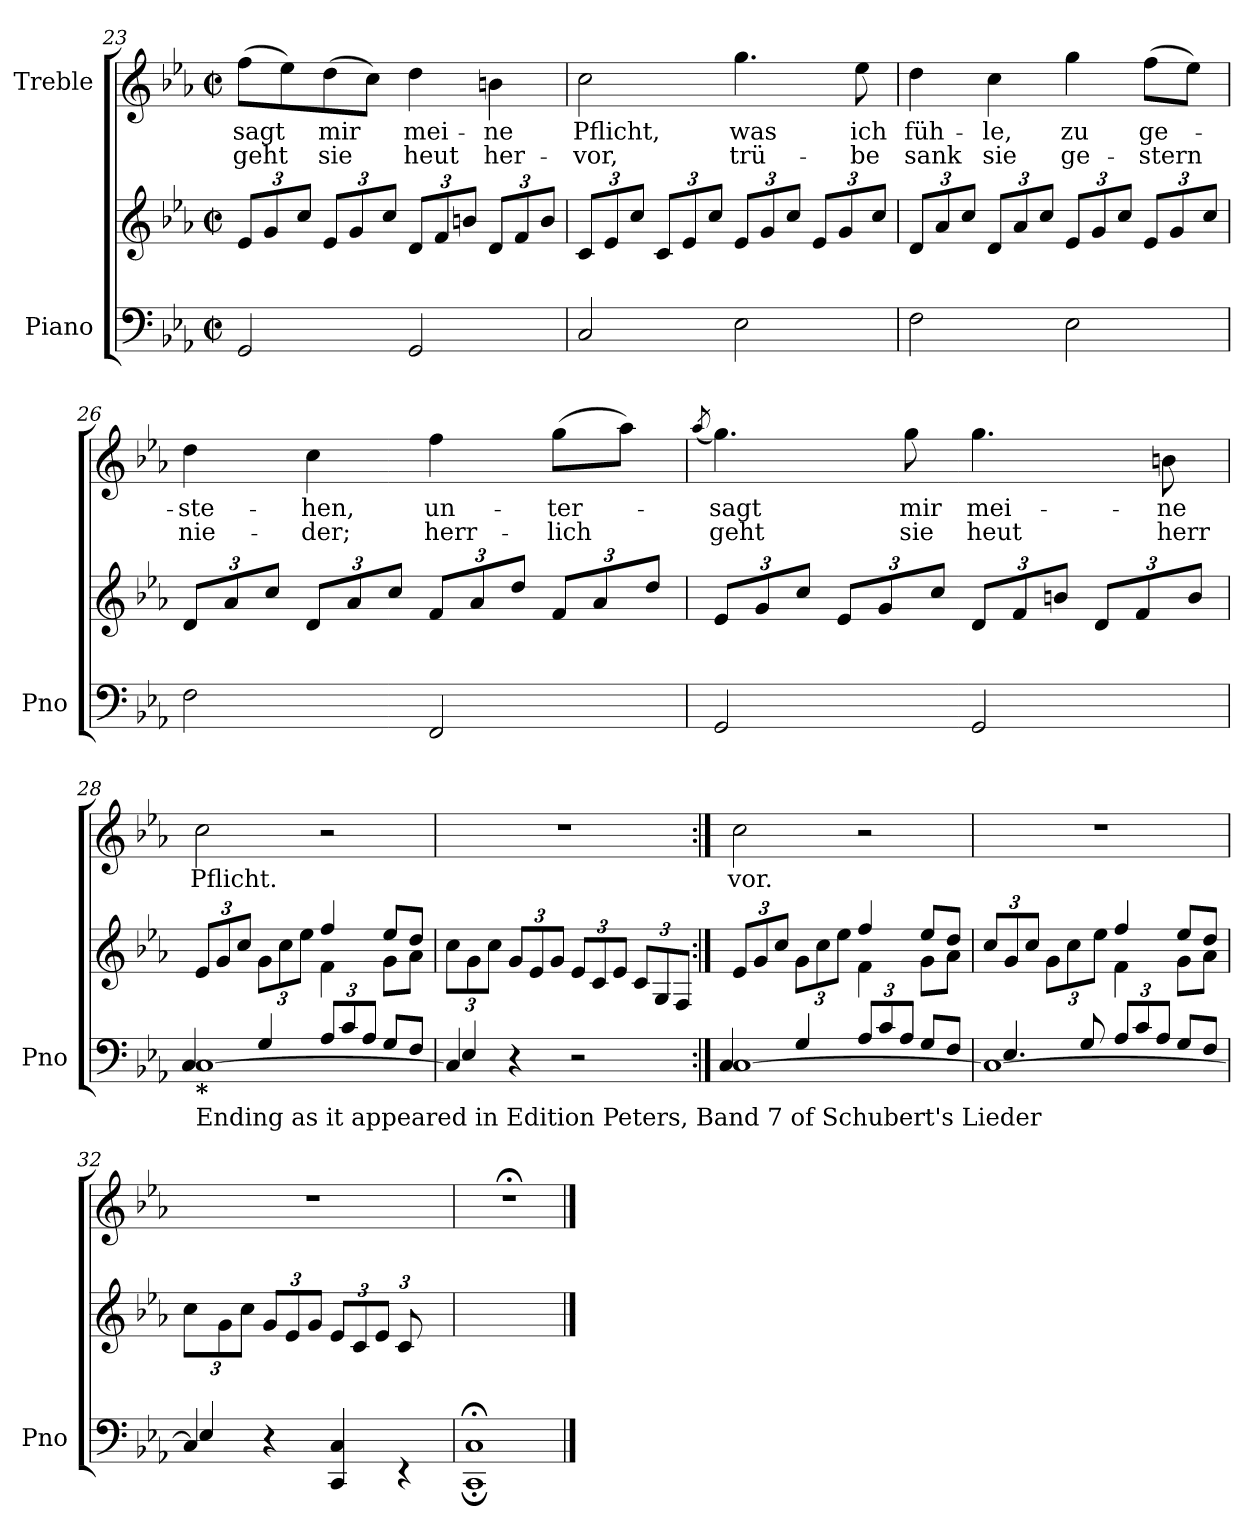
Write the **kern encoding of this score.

**kern	**kern	**kern	**text	**text
*part2	*part2	*part1	*part1	*part1
*staff3	*staff2	*staff1	*staff1	*staff1
*I"Piano	*	*I"Treble	*	*
*I'Pno	*	*	*	*
*clefF4	*clefG2	*clefG2	*	*
*k[b-e-a-]	*k[b-e-a-]	*k[b-e-a-]	*	*
*c:	*c:	*c:	*	*
*M2/2	*M2/2	*M2/2	*	*
*met(c|)	*met(c|)	*met(c|)	*	*
*	*Xbrackettup	*	*	*
=23	=23	=23	=23	=23
!	!	!	!LO:LY:b	!LO:LY:b
2GG/	12e-/L	(>8ff\L	-sagt	geht
.	12g/	.	.	.
.	.	8ee-\)	.	.
.	12cc/J	.	.	.
!	!	!	!LO:LY:b	!LO:LY:b
.	12e-/L	(>8dd\	mir	sie
.	12g/	.	.	.
.	.	8cc\J)	.	.
.	12cc/J	.	.	.
!	!	!	!LO:LY:b	!LO:LY:b
2GG/	12d/L	4dd\	mei-	heut
.	12f/	.	.	.
.	12bn/J	.	.	.
!	!	!	!LO:LY:b	!LO:LY:b
.	12d/L	4bn\	-ne	her-
.	12f/	.	.	.
.	12b/J	.	.	.
=24	=24	=24	=24	=24
!	!	!	!LO:LY:b	!LO:LY:b
2C/	12c/L	2cc\	Pflicht,	-vor,
.	12e-/	.	.	.
.	12cc/J	.	.	.
.	12c/L	.	.	.
.	12e-/	.	.	.
.	12cc/J	.	.	.
!	!	!	!LO:LY:b	!LO:LY:b
2E-\	12e-/L	4.gg\	was	trü-
.	12g/	.	.	.
.	12cc/J	.	.	.
.	12e-/L	.	.	.
.	12g/	.	.	.
!	!	!	!LO:LY:b	!LO:LY:b
.	.	8ee-\	ich	-be
.	12cc/J	.	.	.
!!LO:PB:g=z
=25	=25	=25	=25	=25
!	!	!	!LO:LY:b	!LO:LY:b
2F\	12d/L	4dd\	füh-	sank
.	12a-/	.	.	.
.	12cc/J	.	.	.
!	!	!	!LO:LY:b	!LO:LY:b
.	12d/L	4cc\	-le,	sie
.	12a-/	.	.	.
.	12cc/J	.	.	.
!	!	!	!LO:LY:b	!LO:LY:b
2E-\	12e-/L	4gg\	zu	ge-
.	12g/	.	.	.
.	12cc/J	.	.	.
!	!	!	!LO:LY:b	!LO:LY:b
.	12e-/L	(>8ff\L	ge-	-stern
.	12g/	.	.	.
.	.	8ee-\J)	.	.
.	12cc/J	.	.	.
=26	=26	=26	=26	=26
!	!	!	!LO:LY:b	!LO:LY:b
2F\	12d/L	4dd\	-ste-	nie-
.	12a-/	.	.	.
.	12cc/J	.	.	.
!	!	!	!LO:LY:b	!LO:LY:b
.	12d/L	4cc\	-hen,	-der;
.	12a-/	.	.	.
.	12cc/J	.	.	.
!	!	!	!LO:LY:b	!LO:LY:b
2FF/	12f/L	4ff\	un-	herr-
.	12a-/	.	.	.
.	12dd/J	.	.	.
!	!	!	!LO:LY:b	!LO:LY:b
.	12f/L	(>8gg\L	-ter-	-lich
.	12a-/	.	.	.
.	.	8aa-\J)	.	.
.	12dd/J	.	.	.
=27	=27	=27	=27	=27
.	.	(<8qaa-/	.	.
!	!	!	!LO:LY:b	!LO:LY:b
2GG/	12e-/L	4.gg\)	-sagt	geht
.	12g/	.	.	.
.	12cc/J	.	.	.
.	12e-/L	.	.	.
.	12g/	.	.	.
!	!	!	!LO:LY:b	!LO:LY:b
.	.	8gg\	mir	sie
.	12cc/J	.	.	.
!	!	!	!LO:LY:b	!LO:LY:b
2GG/	12d/L	4.gg\	mei-	heut
.	12f/	.	.	.
.	12bn/J	.	.	.
.	12d/L	.	.	.
.	12f/	.	.	.
!	!	!	!LO:LY:b	!LO:LY:b
.	.	8bn\	-ne	herr
.	12b/J	.	.	.
!!LO:LB:g=z
=28	=28	=28	=28	=28
*^	*^	*	*	*
!LO:TX:b:Bi:t=*	!	!	!	!	!	!
!LO:TX:b:t=Ending as it appeared in Edition Peters, Band 7 of Schubert's Lieder	!	!	!	!	!	!
!	!	!	!	!	!LO:LY:b	!
[1C	4C/	12e-/L	4ryy	2cc\	Pflicht.	.
.	.	12g/	.	.	.	.
.	.	12cc/J	.	.	.	.
.	4G/	12g\L	4ryy	.	.	.
.	.	12cc\	.	.	.	.
.	.	12ee-\J	.	.	.	.
*	*Xbrackettup	*	*	*	*	*
.	12A-/L	4ff/	4f\	2r	.	.
.	12c/	.	.	.	.	.
.	12A-/J	.	.	.	.	.
.	8G/L	8ee-/L	8g\L	.	.	.
.	8F/J	8dd/J	8a-\J	.	.	.
*	*	*v	*v	*	*	*
=29	=29	=29	=29	=29	=29
4C/]	4E-/	12cc\L	1r	.	.
.	.	12g\	.	.	.
.	.	12cc\J	.	.	.
4r	4ryy	12g/L	.	.	.
.	.	12e-/	.	.	.
.	.	12g/J	.	.	.
2r	2ryy	12e-/L	.	.	.
.	.	12c/	.	.	.
.	.	12e-/J	.	.	.
.	.	12c/L	.	.	.
.	.	12G/	.	.	.
.	.	12F/J	.	.	.
=30:|!	=30:|!	=30:|!	=30:|!	=30:|!	=30:|!
*	*	*^	*	*	*
!	!	!	!	!	!LO:LY:b	!
[1C	4C/	12e-/L	4ryy	2cc\	vor.	.
.	.	12g/	.	.	.	.
.	.	12cc/J	.	.	.	.
.	4G/	12g\L	4ryy	.	.	.
.	.	12cc\	.	.	.	.
.	.	12ee-\J	.	.	.	.
.	12A-/L	4ff/	4f\	2r	.	.
.	12c/	.	.	.	.	.
.	12A-/J	.	.	.	.	.
.	8G/L	8ee-/L	8g\L	.	.	.
.	8F/J	8dd/J	8a-\J	.	.	.
=31	=31	=31	=31	=31	=31	=31
1C_	4.E-/	12cc/L	4ryy	1r	.	.
.	.	12g/	.	.	.	.
.	.	12cc/J	.	.	.	.
.	.	12g\L	4ryy	.	.	.
.	.	12cc\	.	.	.	.
.	8G/	.	.	.	.	.
.	.	12ee-\J	.	.	.	.
.	12A-/L	4ff/	4f\	.	.	.
.	12c/	.	.	.	.	.
.	12A-/J	.	.	.	.	.
.	8G/L	8ee-/L	8g\L	.	.	.
.	8F/J	8dd/J	8a-\J	.	.	.
*	*	*v	*v	*	*	*
!!LO:LB:g=z
=32	=32	=32	=32	=32	=32
*	*^	*	*	*	*
6%5ryy	4C/]	4E-/	12cc\L	1r	.	.
.	.	.	12g\	.	.	.
.	.	.	12cc\J	.	.	.
.	4r	4ryy	12g/L	.	.	.
.	.	.	12e-/	.	.	.
.	.	.	12g/J	.	.	.
.	4CC/ 4C/	2ryy	12e-/L	.	.	.
.	.	.	12c/	.	.	.
.	.	.	12e-/J	.	.	.
.	4rEE	.	12c/L	.	.	.
12G/	.	.	6ryy	.	.	.
12E-/J	.	.	.	.	.	.
*	*v	*v	*	*	*	*
!!LO:PB:g=z
=33	=33	=33	=33	=33	=33
1C;<	1CC;	1ryy	1r;<	.	.
*v	*v	*	*	*	*
==	==	==	==	==
*-	*-	*-	*-	*-
